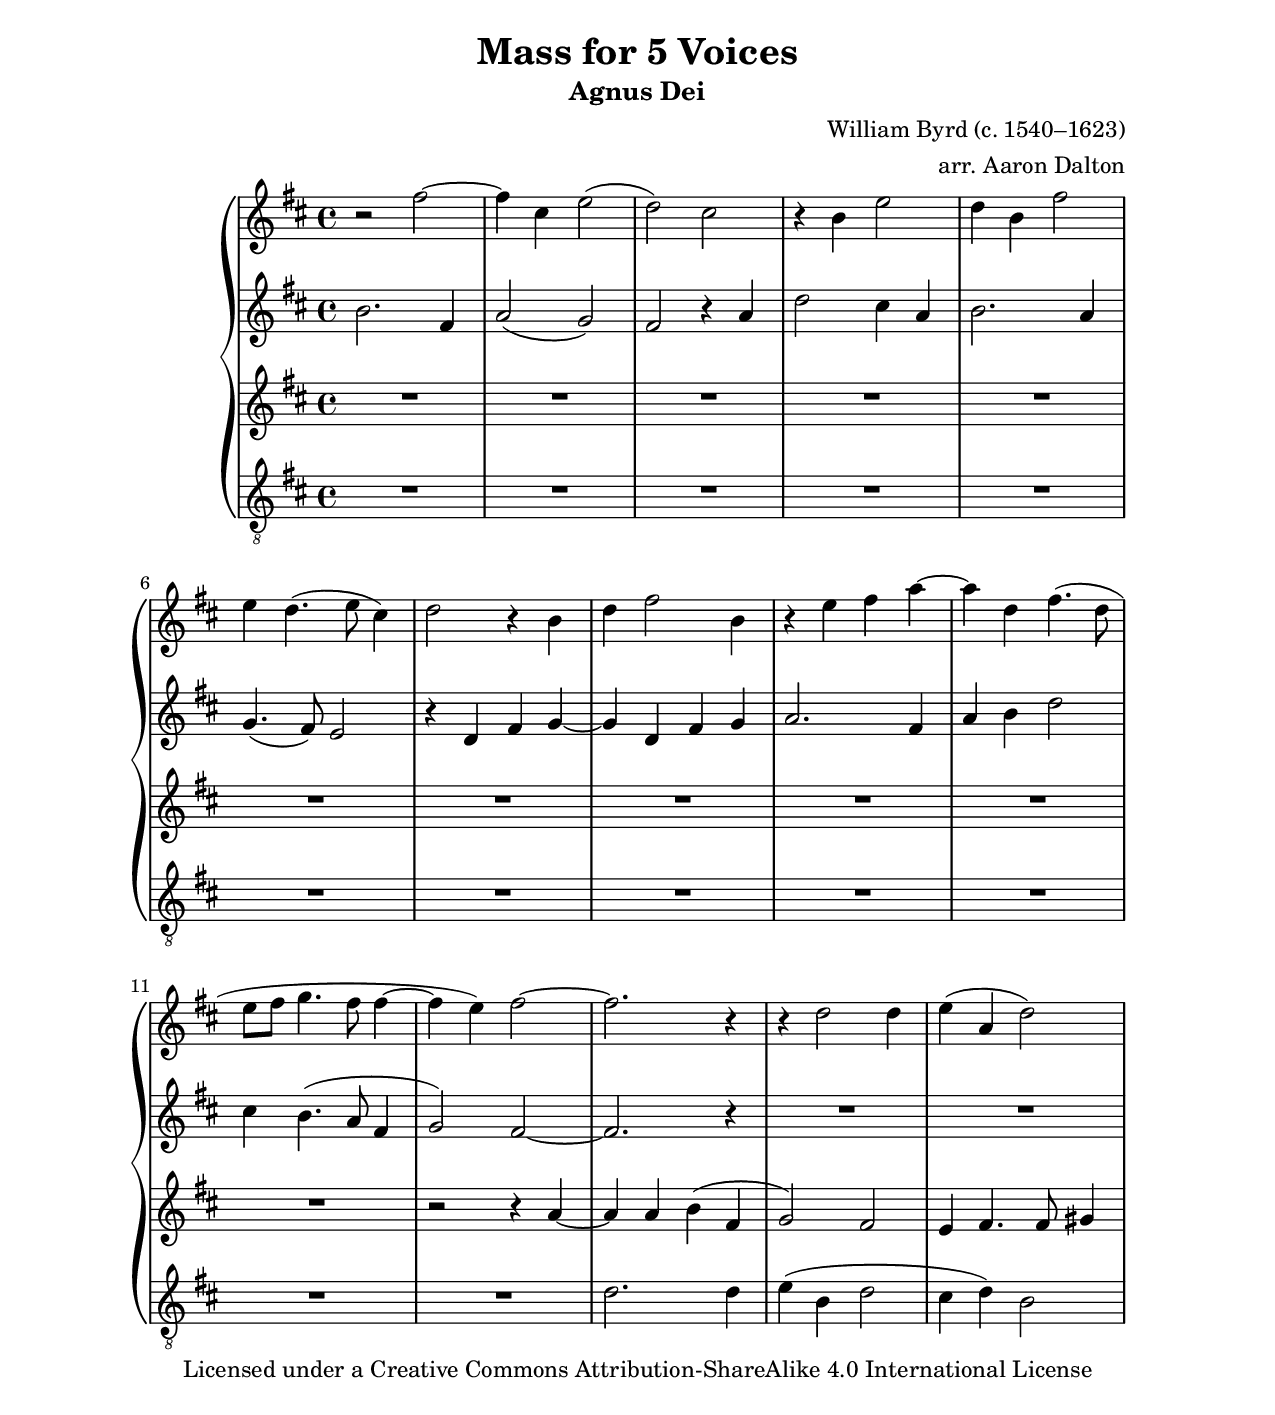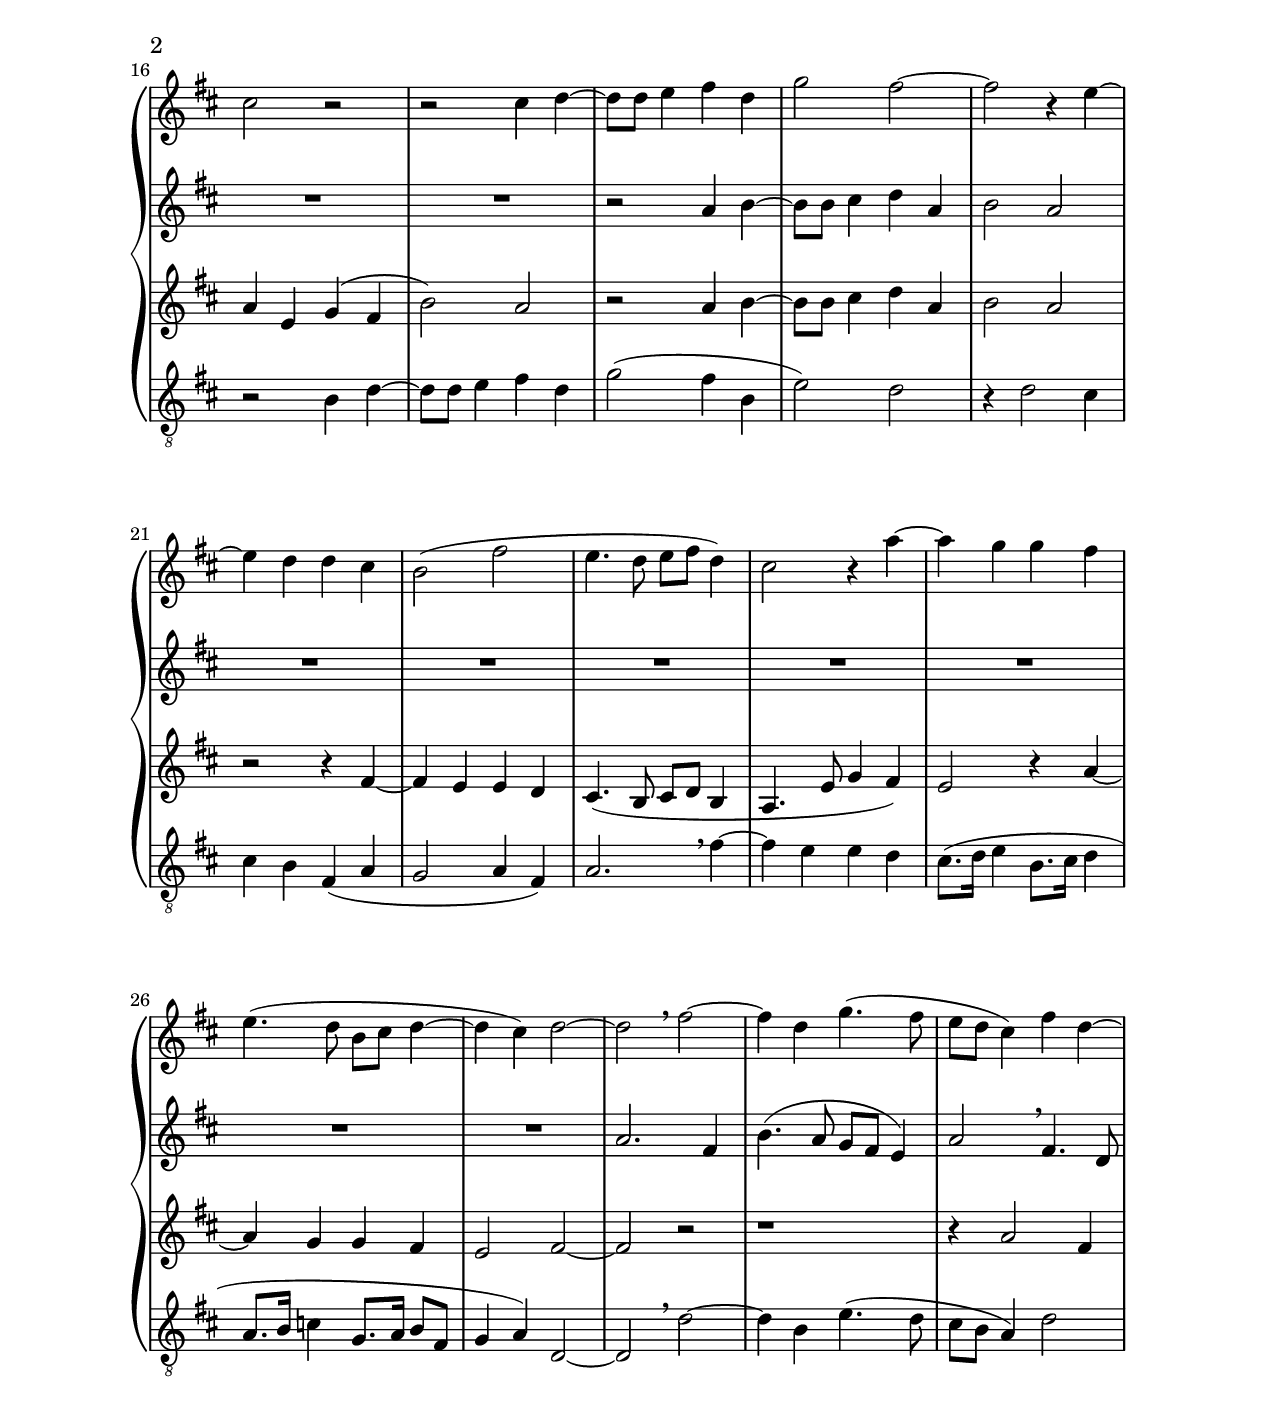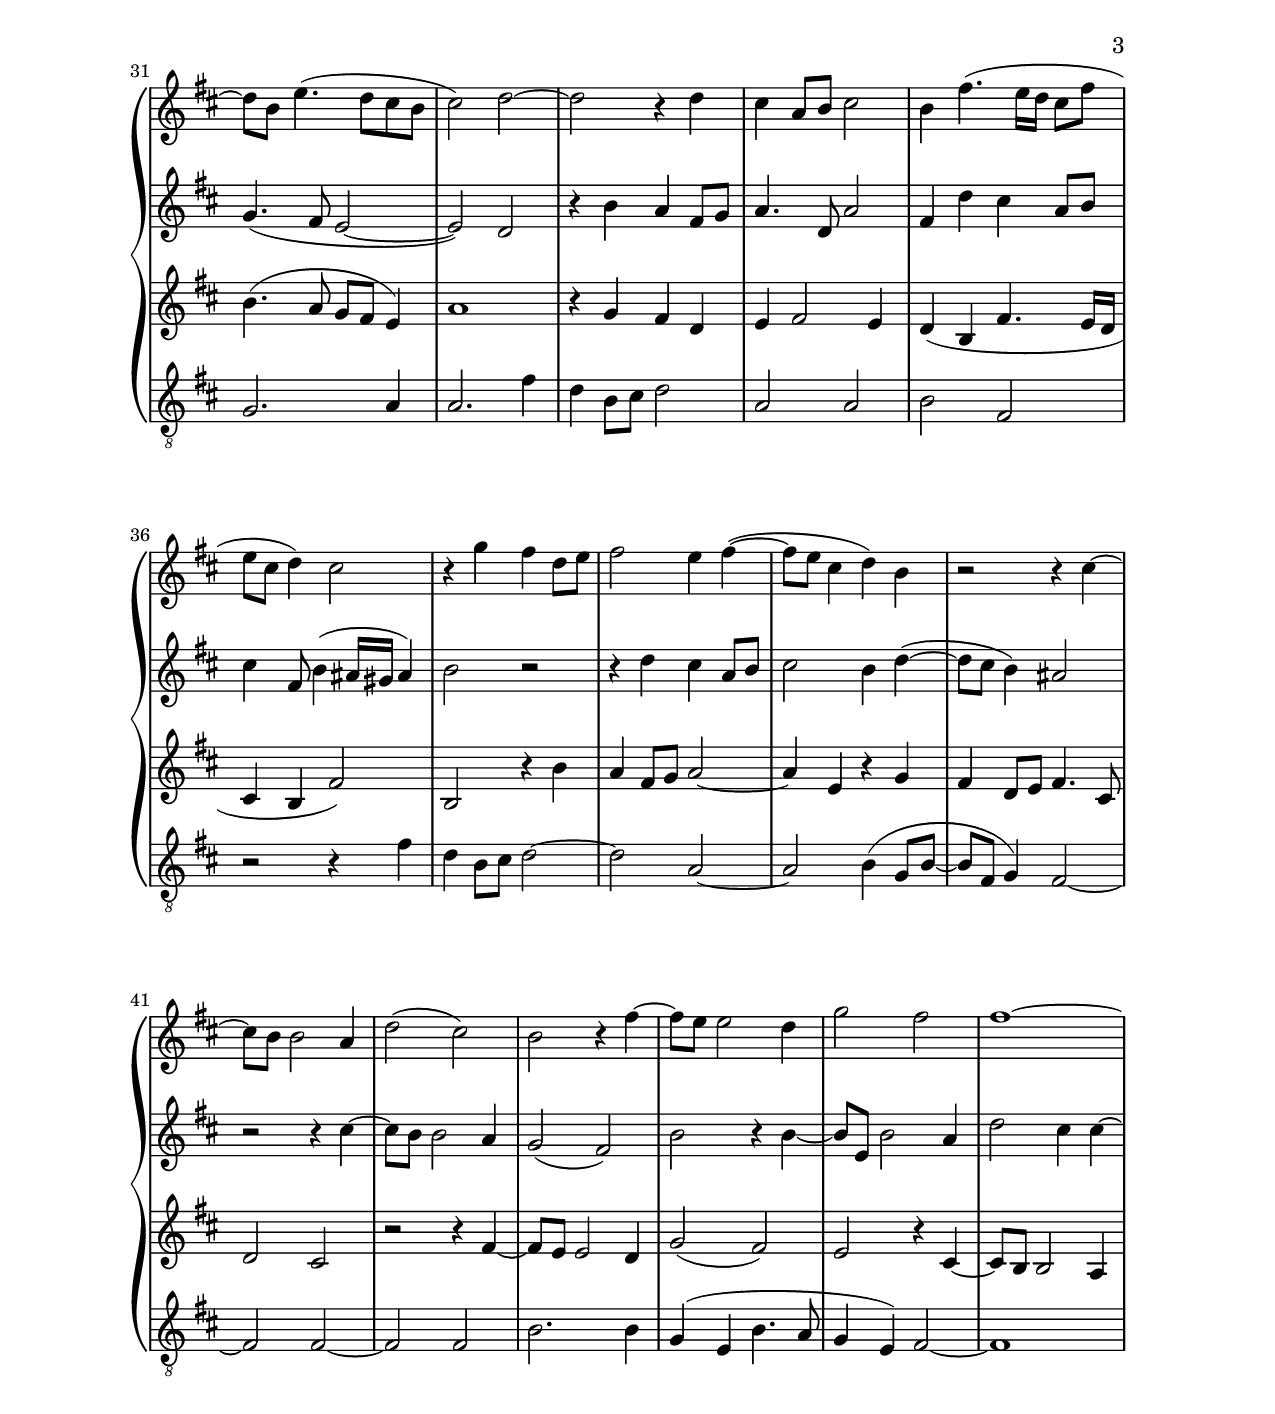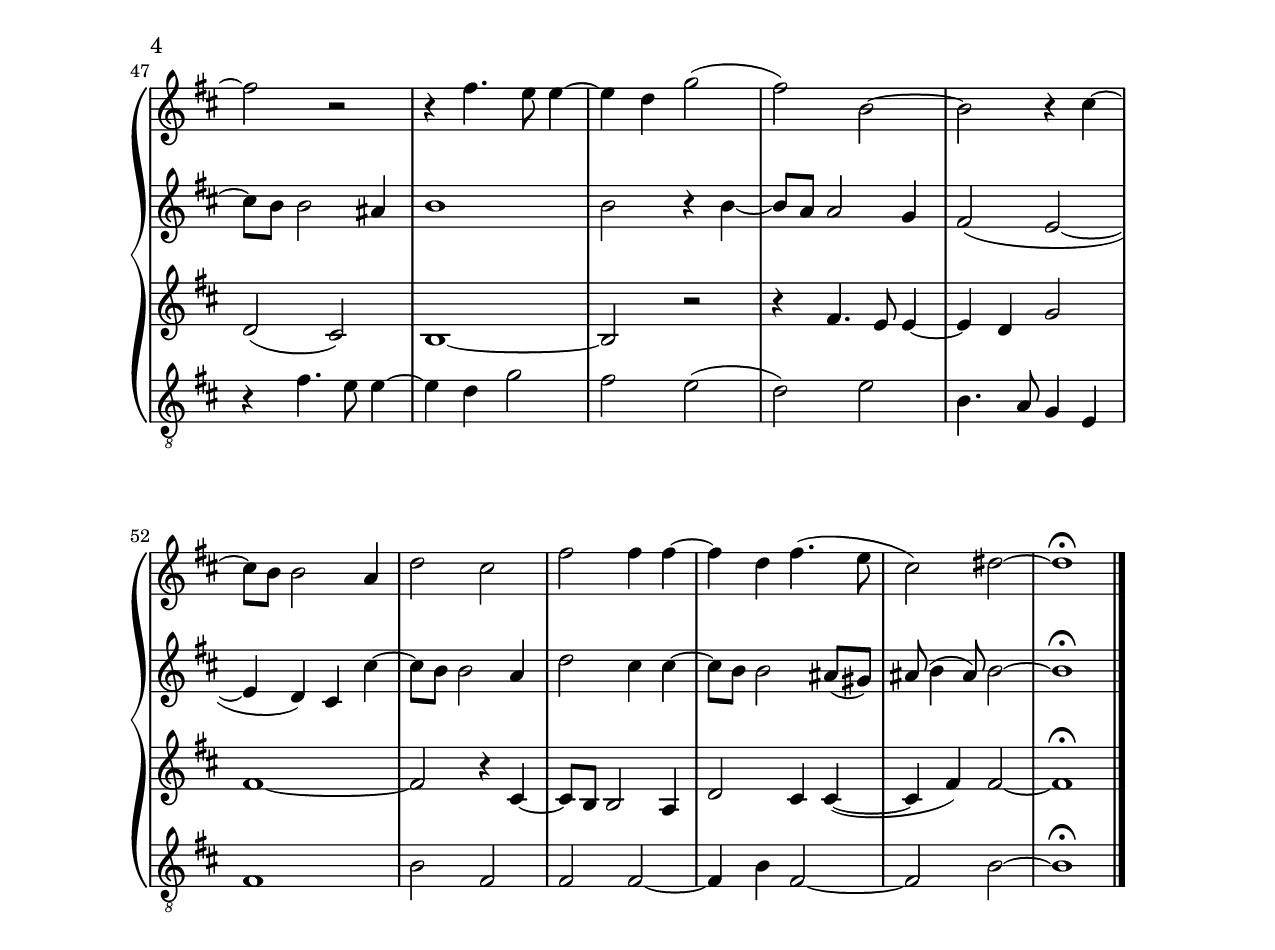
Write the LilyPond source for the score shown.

\version "2.18.2"

oneNotes = \transpose c e \relative c'' {
    \time 4/4
    \key bes \major
    r2 d2~ | d4 a c2( | bes2) a | r4 g c2 | bes4 g d'2 | c4 bes4.( c8 a4) | bes2 r4 g |
    bes d2 g,4 | r4 c d f~ | f bes, d4.( bes8 | c d ees4. d8 d4~ | d c) d2~ | d2. r4 | r4 bes2 bes4 |
    c4( f, bes2) | a2 r | r a4 bes~ | bes8 bes c4 d bes | ees2 d~ | d r4 c4~ | c bes bes a | 
    g2( d' | c4. bes8 c d bes4) | a2 r4 f'4~ | f ees ees d | c4.( bes8 g a bes4~ | bes a) bes2~ | bes \breathe d2~ |
    d4 bes ees4.( d8 | c bes a4) d bes~ | bes8 g c4.( bes8 a g | a2) bes2~ | bes2 r4 bes4 | a f8 g a2 | g4 d'4.( c16 bes a8 d |
    c8 a bes4) a2 | r4 ees' d bes8 c | d2 c4 d4~( | d8 c a4 bes) g | r2 r4 a~ | a8 g g2 f4 | bes2( a) |
    g2 r4 d'~ | d8 c c2 bes4 | ees2 d | d1~ | d2 r2 | r4 d4. c8 c4~ | c bes4 ees2( | d) g,~ | g r4 a4~ | a8 g g2 f4 | bes2 a | d d4 d~ | d bes d4.( c8 | a2) b~ | b1\fermata \bar "|."
}

twoNotes = \transpose c e \relative c'' {
    \time 4/4
    \key bes \major
    g2. d4 | f2( ees) | d2 r4 f | bes2 a4 f | g2. f4 | ees4.( d8) c2 | r4 bes d ees~ |
    ees bes d ees | f2. d4 | f4 g bes2 | a4 g4.( f8 d4 | ees2) d~ | d2. r4 | R1*4 | r2 f4 g~ | g8 g a4 bes f | g2 f | R1*7 | f2. d4 |
    g4.( f8 ees d c4) | f2 \breathe d4. bes8 | ees4.( d8 c2~ | c) bes | r4 g' f d8 ees | f4. bes,8 f'2 | d4 bes' a f8 g |
    a4 d,8 g4( fis16 e fis4) | g2 r | r4 bes a f8 g | a2 g4 bes4~( |bes8 a g4) fis2 | r2 r4 a~ | a8 g g2 f4 |
    ees2( d) | g r4 g~ | g8 c, g'2 f4 | bes2 a4 a4~ | a8 g g2 fis4 | g1 | g2 
    r4 g4~ | g8 f f2 ees4 | d2( c~ | c4 bes) a a'~ | a8 g g2 f4 | bes2 a4 a~ | a8 g g2 fis8( e) | fis8( g4 fis8) g2~ | g1\fermata \bar "|."
}

threeNotes = \transpose c e \relative c' {
    \time 4/4
    \key bes \major
    \clef "treble"
    R1*11 | r2 r4 f4~ | f f g( d | ees2) d |
    c4 d4. d8 e4 | f c ees( d g2) f | r f4 g~ | g8 g a4 bes f | g2 f | r r4 d4~ |
    d4 c c bes | a4.( g8 a bes g4 | f4. c'8 ees4 d) | c2 r4 f4~ | f ees ees d | c2 d~ | d r |
    r1 | r4 f2 d4 | g4.( f8 ees d c4) | f1 | r4 ees d bes | c d2 c4 | bes( g d'4. c16 bes |
    a4 g d'2) | g,2 r4 g'4 | f d8 ees f2~ | f4 c r ees | d bes8 c d4. a8 | bes2 a | r r4 d~ |
    d8 c c2 bes4 | ees2( d) | c2 r4 a~ | a8 g g2 f4 | bes2( a) | g1~ | g2 
    r2 | r4 d'4. c8 c4~ | c bes ees2 | d1~ | d2 r4 a4~ | a8 g g2 f4 | bes2 a4 a4~( | a4 d) d2~ | d1\fermata \bar "|."
}

fourNotes = \transpose c e \relative c' {
    \time 4/4
    \key bes \major
    \clef "treble_8"
    R1*12 | bes2. bes4 | c( g bes2 |
    a4 bes) g2 | r2 g4 bes~ | bes8 bes c4 d bes | ees2( d4 g, | c2) bes | r4 bes2 a4 | a g d( f |
    ees2 f4 d) | f2. \breathe d'4~ | d c c bes | a8.( bes16 c4 g8. a16 bes4 | f8. g16 aes4 ees8. f16 g8 d | ees4 f) bes,2~ | bes \breathe bes'2~ |
    bes4 g c4.( bes8 | a g f4) bes2 | ees,2. f4 f2. d'4 | bes g8 a bes2 | f2 f | g d |
    r2 r4 d'4 | bes g8 a bes2~ | bes2 f2~ | f g4( ees8 g~ | g d ees4) d2~ | d d~ | d d |
    g2. g4 | ees( c g'4. f8 | ees4 c) d2~ | d1 | r4 d'4. c8 c4~ | c bes ees2 | d
    c( | bes) c | g4. f8 ees4 c | d1 | g2 d | d d~ | d4 g d2~ | d2 g2~ | g1\fermata \bar "|."
}


\paper {
  #(set-paper-size "letter")
  top-margin = 1\in
  bottom-margin = 1\in
  left-margin = 1\in
  right-margin = 1\in
}

\header {
    title = "Mass for 5 Voices"
    subtitle = "Agnus Dei"
    composer = "William Byrd (c. 1540–1623)"
    arranger = "arr. Aaron Dalton"
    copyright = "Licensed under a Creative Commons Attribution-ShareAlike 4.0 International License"
}

\score {
    \new GrandStaff <<
        \new Staff \oneNotes
        \new Staff \twoNotes
        \new Staff \threeNotes
        \new Staff \fourNotes
    >>

    \layout {

    }

    \midi {
        \tempo 4 = 100
    }
}